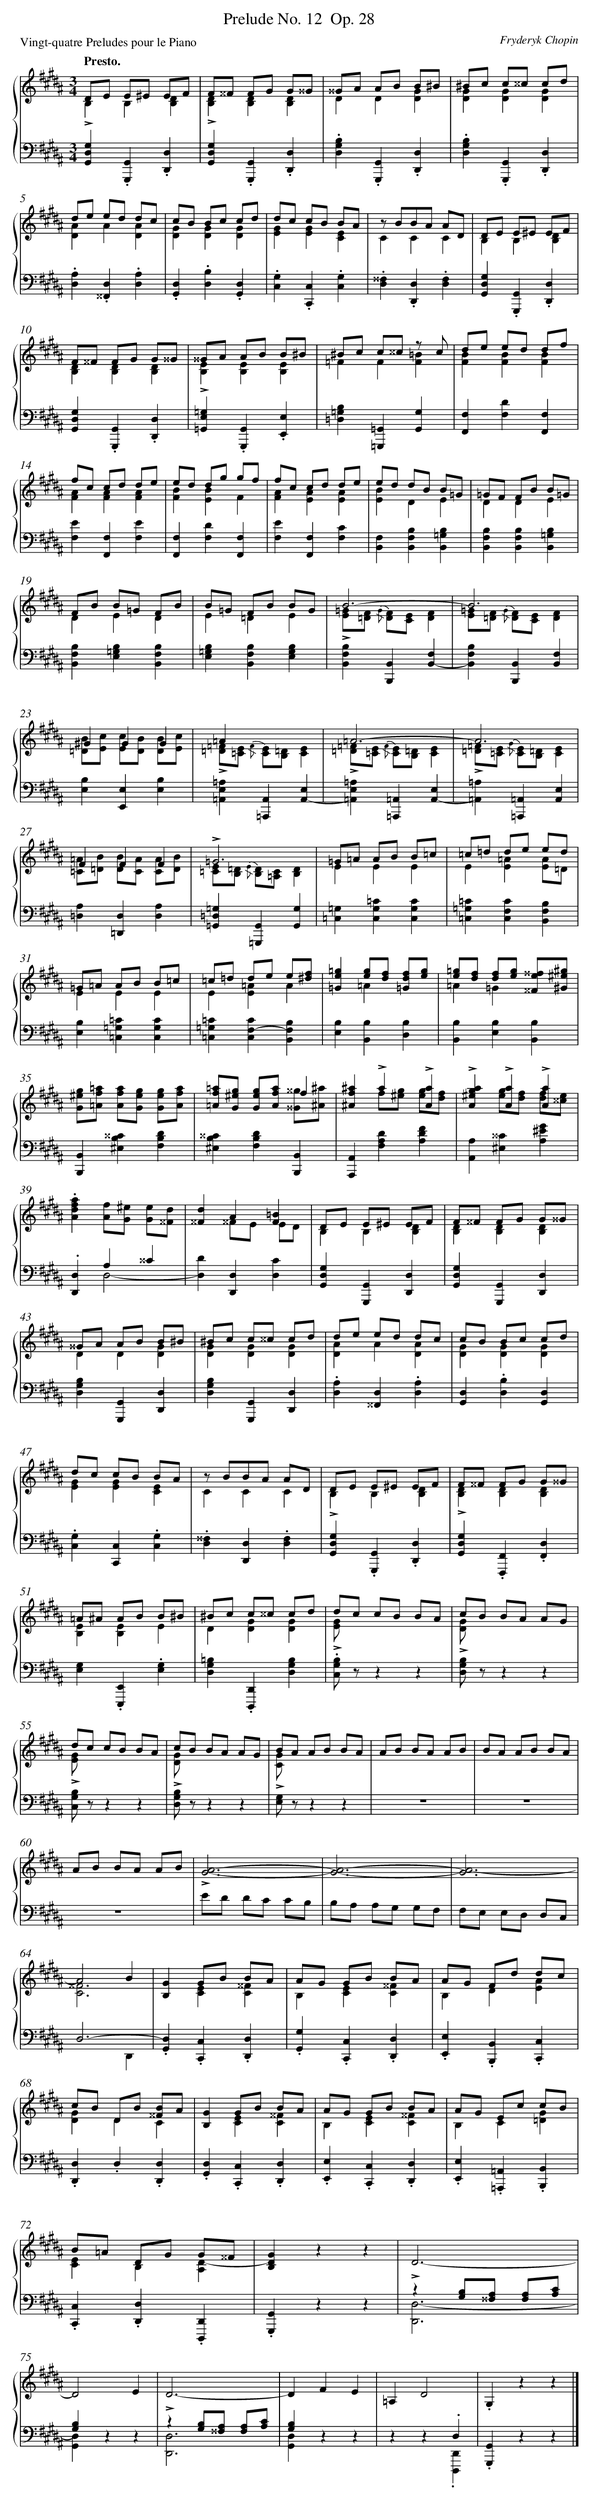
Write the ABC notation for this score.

X:1
T: Prelude No. 12	 Op. 28
C: Fryderyk Chopin
L: 1/4
M: 3/4
P: Vingt-quatre Preludes pour le Piano
Q: "Presto."
%%staves {1 2}
V: 1 clef=treble
V: 2 clef=bass
K: B
[V:1] D/E/ E/^E/ E/F/ & !accent!B,B,[DB,] |
[V:2] [G,D,G,,].[G,,G,,,].[D,D,,] |
[V:1] F/^^F/ F/G/ G/^^G/ & !accent![DB,][DB,][DB,] |
[V:2] [G,D,G,,].[G,,G,,,].[D,D,,] |
[V:1] ^^G/A/ A/B/ B/^B/ & DD[GD] |
[V:2] .[B,G,D,].[G,,G,,,].[D,D,,] |
[V:1] ^B/c/ c/^^c/ c/d/ & [GD][GD][GD] |
[V:2] .[B,G,D,].[G,,G,,,].[D,D,,] |
[V:1] d/e/ e/d/ d/c/ & [AD]A[AD] |
[V:2] .[A,D,].[D,^^F,,].[A,D,] |
[V:1] c/B/ B/c/ c/d/ & [GD][GD][GD] |
[V:2] .[D,G,,].[B,D,].[D,G,,] |
[V:1] d/c/ c/B/ B/A/ & [GE][GE][EC] |
[V:2] .[G,C,].[C,C,,].[G,C,] |
[V:1] z/ B/B/A/ A/D/ & CCC |
[V:2] .[^^F,D,].[D,D,,].[F,D,] |
[V:1] D/E/ E/^E/ E/F/ & B,B,[DB,] |
[V:2] [G,D,G,,].[G,,G,,,].[D,D,,] |
[V:1] F/^^F/ F/G/ G/^^G/ & [DB,][DB,][DB,] |
[V:2] [G,D,G,,].[G,,G,,,].[D,D,,] |
[V:1] ^^G/A/ A/B/ B/^B/ & !accent![EB,][EB,][EB,] |
[V:2] [=G,E,=G,,].[G,,G,,,].[E,E,,] |
[V:1] ^B/c/ c/^^c/ z/ c/ & =FF[=BF] |
[V:2] [B,=G,=D,][=G,,=G,,,][G,G,,] |
[V:1] d/e/ e/d/ d/f/ & [BF][BF][BF] |
[V:2] [F,F,,][DF,][F,F,,] |
[V:1] f/c/ c/d/ d/e/ & [AF][AF][AF] |
[V:2] [EF,][F,F,,][EF,] |
[V:1] e/d/ d/g/ g/f/ & [BF][BE]F |
[V:2] [F,F,,][DF,][F,F,,] |
[V:1] f/c/ c/d/ d/e/ & [AF][AE][AE] |
[V:2] [EF,][F,F,,][CF,] |
[V:1] e/d/ d/B/ B/=G/ & [BE]DE |
[V:2] [F,B,,][B,F,B,,][B,=G,B,,] |
[V:1] =G/F/ F/B/ B/=G/ & DDE |
[V:2] [B,F,B,,][B,F,B,,][B,=G,B,,] |
[V:1] F/B/ B/=G/ F/B/ & DED |
[V:2] [B,F,B,,][B,=G,E,][B,F,B,,] |
[V:1] B/=G/ F/B/ B/G/ & E=DE |
[V:2] [B,=G,E,][B,F,B,,][B,G,E,] |
[V:1] B3- & !accent![=G/E/][F/=D/] {/G} [F/D/][E/C/][FD] |
[V:2] [B,F,B,,][B,,B,,,][F,B,,-] |
[V:1] B3 & [=G/E/][F/=D/] {/G} [F/D/][E/C/][FD] |
[V:2] [B,F,B,,][B,,B,,,][F,B,,] |
[V:1] ^GGG & [B/=D/][c/E/] [c/E/][B/D/] [B/D/][c/E/] |
[V:2] [B,E,][E,E,,][B,E,] |
[V:1] =Ax2 & !accent![=F/=D/][E/=C/] {/F} [E/C/][=D/B,/][EC] |
[V:2] [=A,E,=A,,][A,,=A,,,][E,A,,-] |
[V:1] =A3- & !accent![=F/=D/][E/=C/] {/F} [E/C/][=D/B,/][EC] |
[V:2] [=A,E,=A,,][=A,,=A,,,][E,A,,-] |
[V:1] A3 & !accent![=F/=D/][E/=C/] {/G} [E/C/][=D/B,/][EC] |
[V:2] [=A,=A,,][=A,,=A,,,][E,A,,] |
[V:1] FFF & [=A/=C/][B/=D/] [B/D/][A/C/] [A/C/][B/D/] |
[V:2] [A,=D,][D,=D,,][A,D,] |
[V:1] !accent!=G3 & [E/=C/][=D/B,/] {/E} [D/B,/][C/=A,/][DB,] |
[V:2] [=G,=D,=G,,][G,,=G,,,][G,G,,] |
[V:1] =G/=A/ A/B/ B/=c/ & EEE |
[V:2] [=G,=C,][=CG,C,][CG,C,] |
[V:1] =c/=d/ d/e/ e/d/ & E[=AE][A/E/]=D/ |
[V:2] [=C=G,=C,][CF,C,][B,F,B,,] |
[V:1] =G/=A/ A/B/ B/=c/ & EEE |
[V:2] [B,E,][=C=G,=C,][CG,C,] |
[V:1] =c/=d/ d/e/ e/[f/^d/] & E[=AE]A |
[V:2] [=C=G,=C,][CF,-C,][B,F,B,,] |
[V:1] [=ge=G][g/e/][f/d/] [f/d/=G/][g/e/] & x=Ax |
[V:2] [B,E,][B,B,,][B,D,] |
[V:1] [=g/e/][f/d/] [f/d/][g/e/] [^^f/e/^^F/][^g/^e/^G/] & =A=Gx |
[V:2] [B,B,,][B,E,][B,B,,] |
[V:1] [g/^e/G/][=a/f/=A/] [a/f/A/][g/e/G/] [g/e/G/][a/f/A/] |
[V:2] [B,,B,,,][^^CB,^E,][DB,F,] |
[V:1] [=a/f/=A/][g/^e/G/] [g/e/G/][a/f/A/]f & x2[^^g/^^G/][^a/^A/] |
[V:2] [^^CB,^E,][DB,F,][B,,B,,,] |
[V:1] [^af^A]!accent!a!accent![aA] & xf/[g/^e/] [g/e/][f/d/] |
[V:2] [A,,A,,,][DA,F,][FDA,] |
[V:1] !accent![ag^eA]!accent![aA]!accent![aA] & x[g/e/][f/d/] [f/d/][e/^^c/] |
[V:2] [A,A,,][^^C^E,][G^EA,] |
[V:1] .[afdA][f/A/][^e/G/] [e/G/][d/^^F/] |
[V:2] .[D,D,,]A,^^C & xD,2- |
[V:1] [d^^F]A[=BF] & x^^F/E/ E/D/ |
[V:2] [DD,][D,D,,][CD,] |
[V:1] D/E/ E/^E/ E/F/ & B,B,[DB,] |
[V:2] [G,D,G,,][G,,G,,,][D,D,,] |
[V:1] F/^^F/ F/G/ G/^^G/ & [DB,][DB,][DB,] |
[V:2] [G,D,G,,][G,,G,,,][D,D,,] |
[V:1] ^^G/A/ A/B/ B/^B/ & DD[GD] |
[V:2] [B,G,D,][G,,G,,,][D,D,,] |
[V:1] ^B/c/ c/^^c/ c/d/ & [GD][GD][GD] |
[V:2] [B,G,D,][G,,G,,,][D,D,,] |
[V:1] d/e/ e/d/ d/c/ & [AD]A[AD] |
[V:2] .[A,D,][D,^^F,,].[A,D,] |
[V:1] c/B/ B/c/ c/d/ & [GD][GD][GD] |
[V:2] [D,G,,].[B,D,][D,G,,] |
[V:1] d/c/ c/B/ B/A/ & [GE][GE][EC] |
[V:2] .[G,C,][C,C,,].[G,C,] |
[V:1] z/ B/B/A/ A/D/ & CCC |
[V:2] .[^^F,D,][D,D,,].[F,D,] |
[V:1] D/E/ E/^E/ E/F/ & !accent!B,B,[DB,] |
[V:2] [G,D,G,,].[G,,G,,,].[D,D,,] |
[V:1] F/^^F/ F/G/ G/^^G/ & !accent![DB,][DB,][DB,] |
[V:2] [G,D,G,,].[F,,F,,,].[D,F,,] |
[V:1] =A/^A/ A/B/ B/^B/ & [EB,][EB,]E |
[V:2] [G,E,].[E,,E,,,].[G,E,] |
[V:1] ^B/c/ c/^^c/ c/d/ & D[GD][GD] |
[V:2] [=B,G,D,].[D,,D,,,][B,G,D,] |
[V:1] d/c/ c/B/ B/A/ & !accent![G/E/] x/x2 |
[V:2] .[B,/G,/C,/] z/zz |
[V:1] c/B/ B/A/ A/G/ & !accent![G/D/] x/x2 |
[V:2] [B,/G,/D,/] z/zz |
[V:1] d/c/ c/B/ B/A/ & !accent![G/E/] x/x2 |
[V:2] [B,/G,/C,/] z/zz |
[V:1] c/B/ B/A/ A/G/ & !accent![G/D/] x/x2 |
[V:2] [B,/G,/D,/] z/zz |
[V:1] B/A/ A/B/ B/A/ & !accent![G/C/] x/x2 |
[V:2] [G,/E,/] z/zz |
[V:1] A/B/ B/A/ A/B/ |
[V:2] z3 |
[V:1] B/A/ A/B/ B/A/ |
[V:2] z3 |
[V:1] A/B/ B/A/ A/B/ |
[V:2] z3 |
[V:1] !accent![A3G3]- |
[V:2] E/D/ D/C/ C/B,/ |
[V:1] [A3G3]- |
[V:2] B,/A,/ A,/G,/ G,/F,/ |
[V:1] [A3-G3] |
[V:2] F,/E,/ E,/D,/ D,/C,/ |
[V:1] A2B & [^^F3C3] |
[V:2] D,3- & x2D,, |
[V:1] [GB,]G/B/ B/A/ & x[EC][^^FC] |
[V:2] .[D,G,,].[C,C,,].[D,D,,] |
[V:1] A/G/ G/B/ B/A/ & B,[EC][^^FC] |
[V:2] .[G,G,,].[C,C,,].[D,D,,] |
[V:1] A/G/ F/d/ d/c/ & B,D[AE] |
[V:2] .[E,E,,].[B,,B,,,].[C,C,,] |
[V:1] c/B/ D/B/ [B/^^F/]A/ & [GD]DC |
[V:2] .[D,D,,].D,.[D,D,,] |
[V:1] [GB,]G/B/ B/A/ & x[EC][^^FC] |
[V:2] .[D,G,,].[C,C,,].[D,D,,] |
[V:1] A/G/ G/B/ B/A/ & B,[EC][^^FC] |
[V:2] .[E,E,,].[C,C,,].[D,D,,] |
[V:1] A/G/ E/c/ c/B/ & B,C[G=D] |
[V:2] .[E,E,,].[=A,,=A,,,].[B,,B,,,] |
[V:1] B/=A/ D/G/ G/^^F/ & [EC]B,[D-A,] |
[V:2] .[C,C,,].[D,D,,].[D,,D,,,] |
[V:1] [GDB,]zz |
[V:2] .[G,,G,,,]zz |
[V:1] !accent!D3- |
[V:2] z[B,/G,/][A,/^^F,/] [A,/F,/][C/A,/] & [D,3-D,,3] |
[V:1] D2E |
[V:2] [B,G,]zz & [D,G,,]x2 |
[V:1] !accent!D3- |
[V:2] z[B,/G,/][A,/^^F,/] [A,/F,/][C/A,/] & [D,3D,,3] |
[V:1] DFE |
[V:2] [B,G,]zz & [D,G,,]x2 |
[V:1] =A,D2 |
[V:2] zz.D, & x2.[D,,D,,,] |
[V:1] .G,zz |]
[V:2] .[G,,G,,,]zz |]
